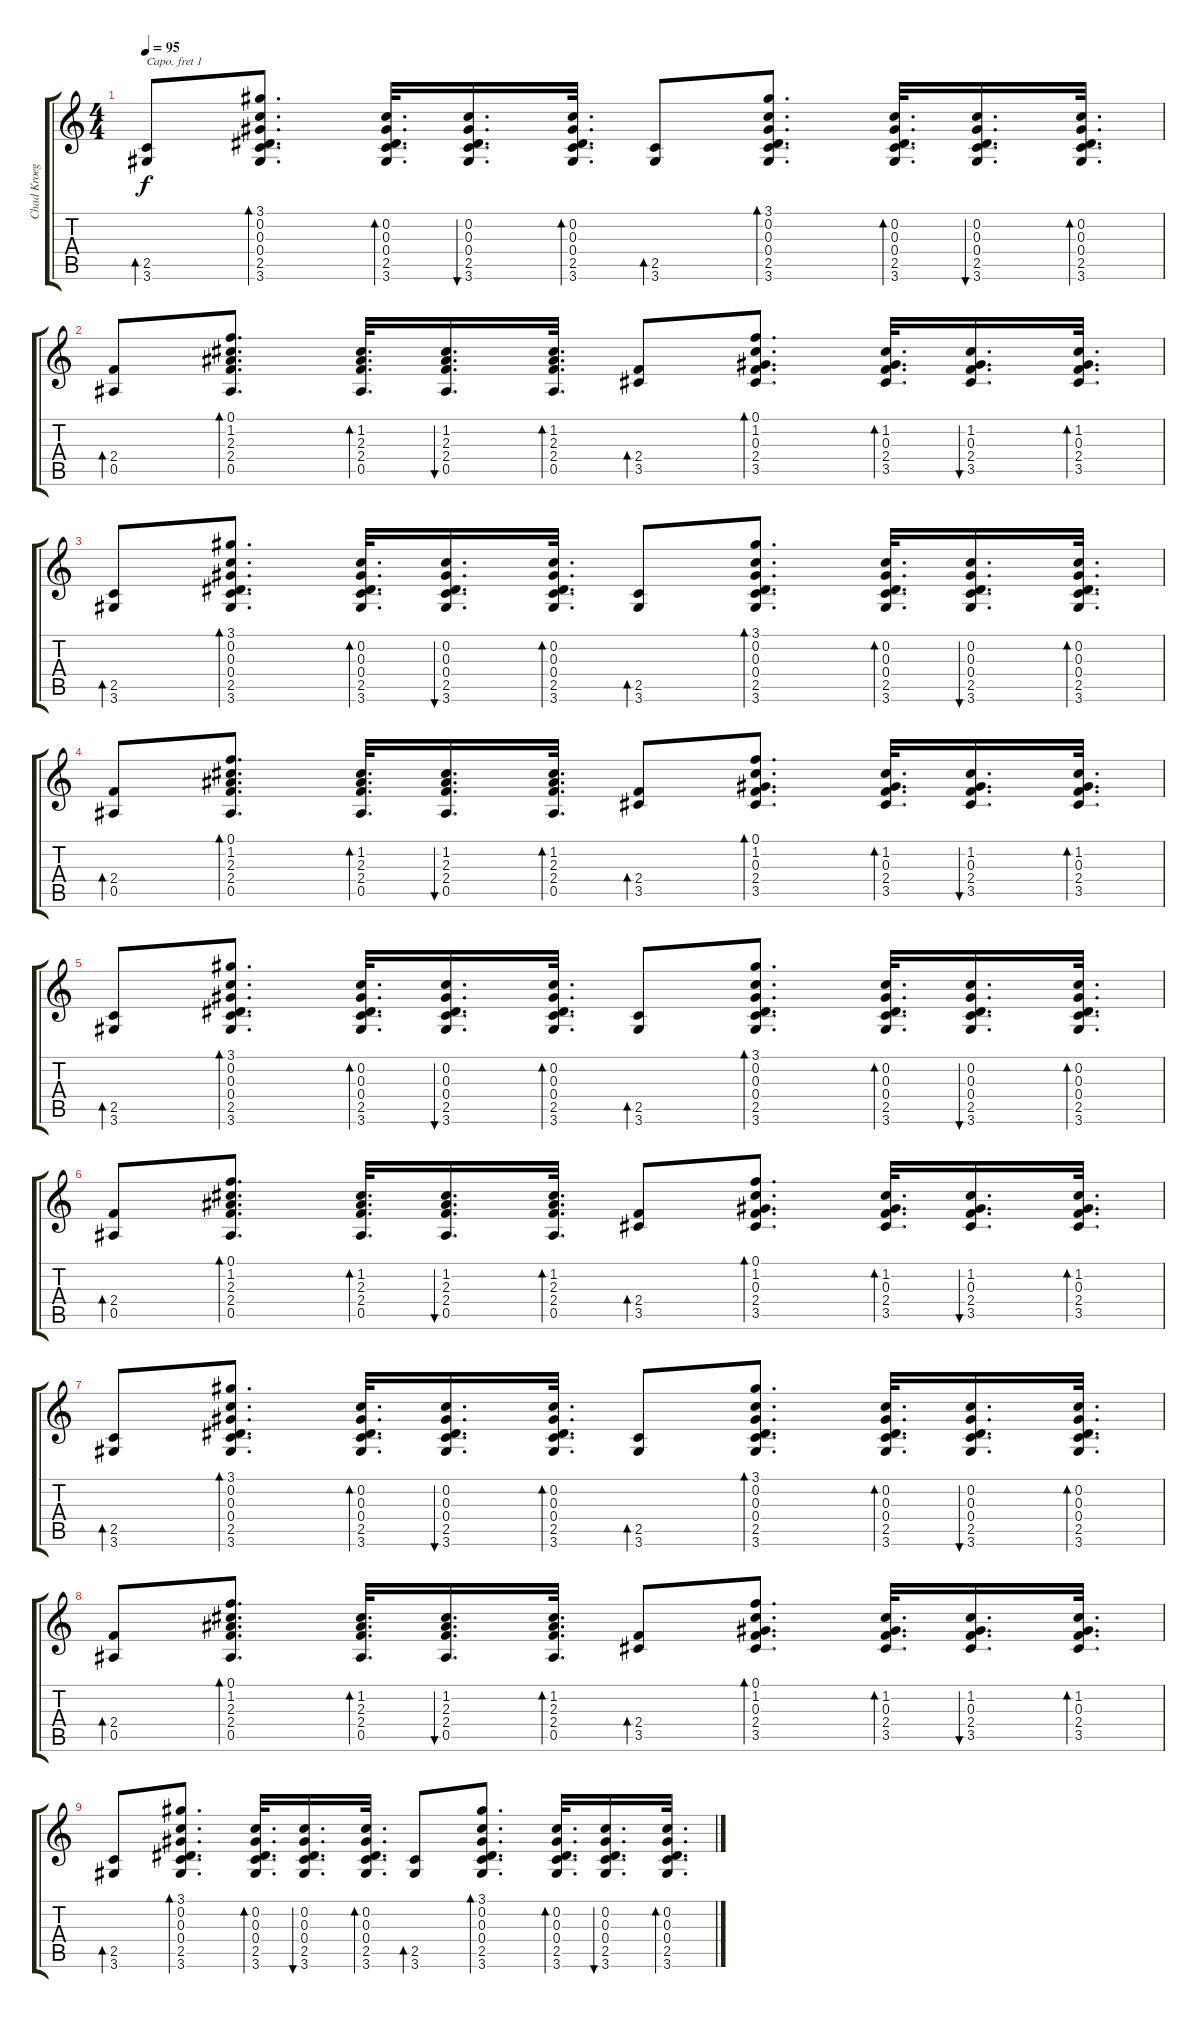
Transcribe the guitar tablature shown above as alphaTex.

\track ("Chad Kroeger" "Chad Kroeg") {instrument acousticguitarsteel}
\staff {score tabs}
\capo 1
\tuning (E4 B3 G3 D3 A2 E2) {hide}
\ts (4 4)
\tempo 95
\clef g2
\ks c
(2.5 3.6).8{bd 60 dy f} (3.1 0.2 0.3 0.4 2.5 3.6).8{d bd 60} (0.2 0.3 0.4 2.5 3.6).32{d bd 60} (0.2 0.3 0.4 2.5 3.6).16{d bu 60} (0.2 0.3 0.4 2.5 3.6).32{d bd 60} (2.5 3.6).8{bd 60} (3.1 0.2 0.3 0.4 2.5 3.6).8{d bd 60} (0.2 0.3 0.4 2.5 3.6).32{d bd 60} (0.2 0.3 0.4 2.5 3.6).16{d bu 60} (0.2 0.3 0.4 2.5 3.6).32{d bd 60} |
(2.4 0.5).8{bd 60} (0.1 1.2 2.3 2.4 0.5).8{d bd 60} (1.2 2.3 2.4 0.5).32{d bd 60} (1.2 2.3 2.4 0.5).16{d bu 60} (1.2 2.3 2.4 0.5).32{d bd 60} (2.4 3.5).8{bd 60} (0.1 1.2 0.3 2.4 3.5).8{d bd 60} (1.2 0.3 2.4 3.5).32{d bd 60} (1.2 0.3 2.4 3.5).16{d bu 60} (1.2 0.3 2.4 3.5).32{d bd 60} |
(2.5 3.6).8{bd 60} (3.1 0.2 0.3 0.4 2.5 3.6).8{d bd 60} (0.2 0.3 0.4 2.5 3.6).32{d bd 60} (0.2 0.3 0.4 2.5 3.6).16{d bu 60} (0.2 0.3 0.4 2.5 3.6).32{d bd 60} (2.5 3.6).8{bd 60} (3.1 0.2 0.3 0.4 2.5 3.6).8{d bd 60} (0.2 0.3 0.4 2.5 3.6).32{d bd 60} (0.2 0.3 0.4 2.5 3.6).16{d bu 60} (0.2 0.3 0.4 2.5 3.6).32{d bd 60} |
(2.4 0.5).8{bd 60} (0.1 1.2 2.3 2.4 0.5).8{d bd 60} (1.2 2.3 2.4 0.5).32{d bd 60} (1.2 2.3 2.4 0.5).16{d bu 60} (1.2 2.3 2.4 0.5).32{d bd 60} (2.4 3.5).8{bd 60} (0.1 1.2 0.3 2.4 3.5).8{d bd 60} (1.2 0.3 2.4 3.5).32{d bd 60} (1.2 0.3 2.4 3.5).16{d bu 60} (1.2 0.3 2.4 3.5).32{d bd 60} |
(2.5 3.6).8{bd 60} (3.1 0.2 0.3 0.4 2.5 3.6).8{d bd 60} (0.2 0.3 0.4 2.5 3.6).32{d bd 60} (0.2 0.3 0.4 2.5 3.6).16{d bu 60} (0.2 0.3 0.4 2.5 3.6).32{d bd 60} (2.5 3.6).8{bd 60} (3.1 0.2 0.3 0.4 2.5 3.6).8{d bd 60} (0.2 0.3 0.4 2.5 3.6).32{d bd 60} (0.2 0.3 0.4 2.5 3.6).16{d bu 60} (0.2 0.3 0.4 2.5 3.6).32{d bd 60} |
(2.4 0.5).8{bd 60} (0.1 1.2 2.3 2.4 0.5).8{d bd 60} (1.2 2.3 2.4 0.5).32{d bd 60} (1.2 2.3 2.4 0.5).16{d bu 60} (1.2 2.3 2.4 0.5).32{d bd 60} (2.4 3.5).8{bd 60} (0.1 1.2 0.3 2.4 3.5).8{d bd 60} (1.2 0.3 2.4 3.5).32{d bd 60} (1.2 0.3 2.4 3.5).16{d bu 60} (1.2 0.3 2.4 3.5).32{d bd 60} |
(2.5 3.6).8{bd 60} (3.1 0.2 0.3 0.4 2.5 3.6).8{d bd 60} (0.2 0.3 0.4 2.5 3.6).32{d bd 60} (0.2 0.3 0.4 2.5 3.6).16{d bu 60} (0.2 0.3 0.4 2.5 3.6).32{d bd 60} (2.5 3.6).8{bd 60} (3.1 0.2 0.3 0.4 2.5 3.6).8{d bd 60} (0.2 0.3 0.4 2.5 3.6).32{d bd 60} (0.2 0.3 0.4 2.5 3.6).16{d bu 60} (0.2 0.3 0.4 2.5 3.6).32{d bd 60} |
(2.4 0.5).8{bd 60} (0.1 1.2 2.3 2.4 0.5).8{d bd 60} (1.2 2.3 2.4 0.5).32{d bd 60} (1.2 2.3 2.4 0.5).16{d bu 60} (1.2 2.3 2.4 0.5).32{d bd 60} (2.4 3.5).8{bd 60} (0.1 1.2 0.3 2.4 3.5).8{d bd 60} (1.2 0.3 2.4 3.5).32{d bd 60} (1.2 0.3 2.4 3.5).16{d bu 60} (1.2 0.3 2.4 3.5).32{d bd 60} |
(2.5 3.6).8{bd 60} (3.1 0.2 0.3 0.4 2.5 3.6).8{d bd 60} (0.2 0.3 0.4 2.5 3.6).32{d bd 60} (0.2 0.3 0.4 2.5 3.6).16{d bu 60} (0.2 0.3 0.4 2.5 3.6).32{d bd 60} (2.5 3.6).8{bd 60} (3.1 0.2 0.3 0.4 2.5 3.6).8{d bd 60} (0.2 0.3 0.4 2.5 3.6).32{d bd 60} (0.2 0.3 0.4 2.5 3.6).16{d bu 60} (0.2 0.3 0.4 2.5 3.6).32{d bd 60}
